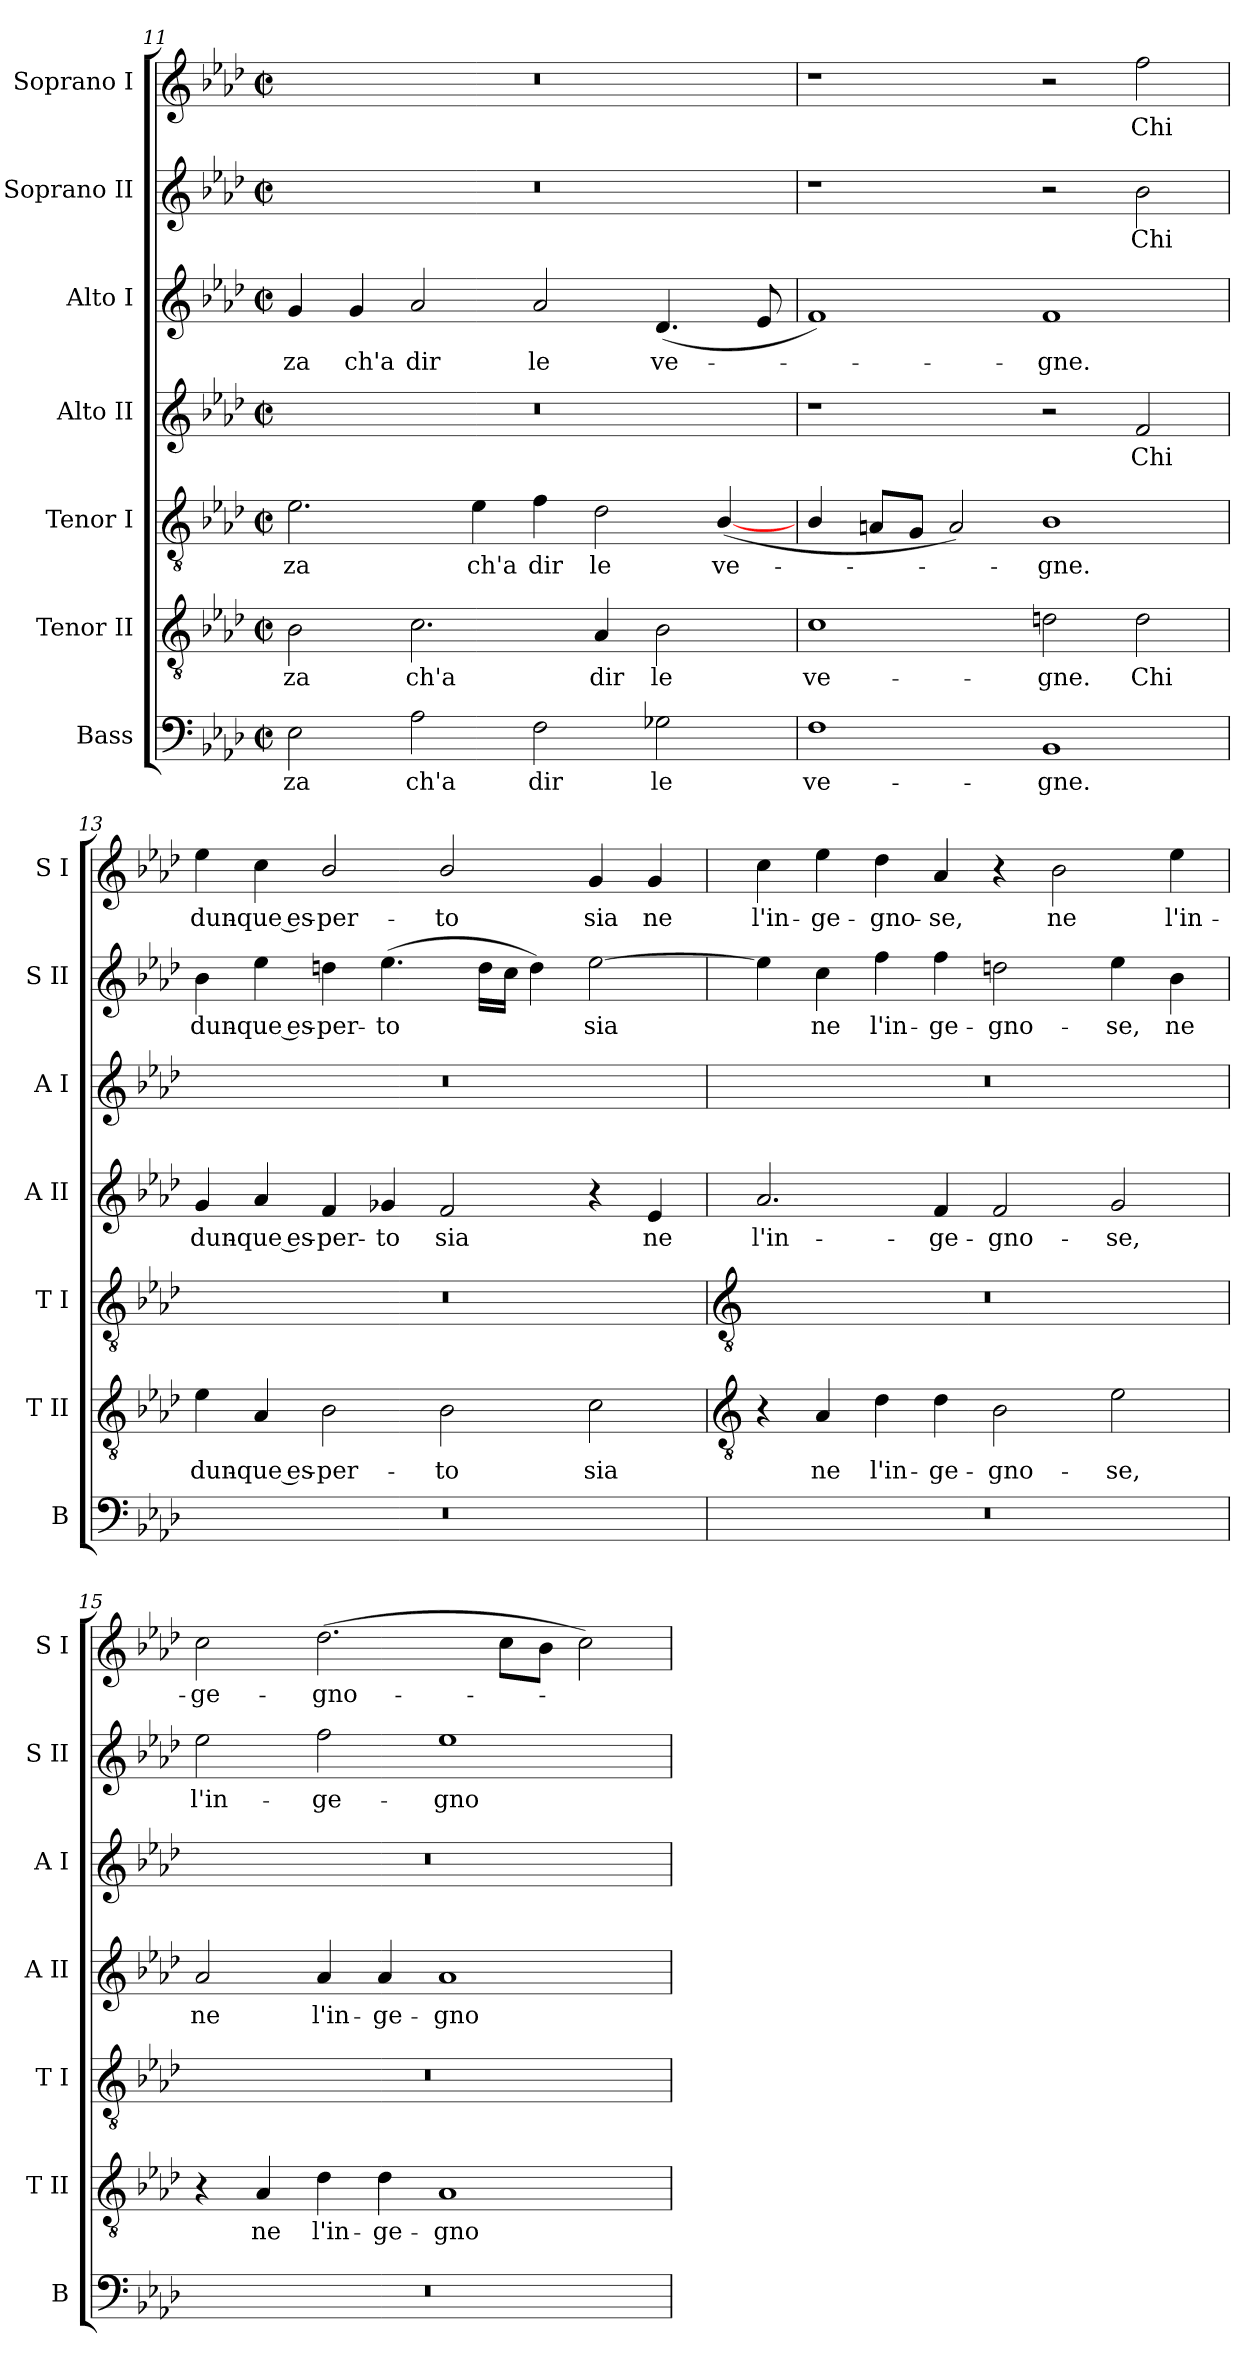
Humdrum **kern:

**kern	**text	**kern	**text	**kern	**text	**kern	**text	**kern	**text	**kern	**text	**kern	**text
*part7	*part7	*part6	*part6	*part5	*part5	*part4	*part4	*part3	*part3	*part2	*part2	*part1	*part1
*staff7	*staff7	*staff6	*staff6	*staff5	*staff5	*staff4	*staff4	*staff3	*staff3	*staff2	*staff2	*staff1	*staff1
*I"Bass	*	*I"Tenor II	*	*I"Tenor I	*	*I"Alto II	*	*I"Alto I	*	*I"Soprano II	*	*I"Soprano I	*
*I'B	*	*I'T II	*	*I'T I	*	*I'A II	*	*I'A I	*	*I'S II	*	*I'S I	*
!!LO:LB:g=z
*clefF4	*	*clefGv2	*	*clefGv2	*	*clefG2	*	*clefG2	*	*clefG2	*	*clefG2	*
*k[b-e-a-d-]	*	*k[b-e-a-d-]	*	*k[b-e-a-d-]	*	*k[b-e-a-d-]	*	*k[b-e-a-d-]	*	*k[b-e-a-d-]	*	*k[b-e-a-d-]	*
*A-:	*	*A-:	*	*A-:	*	*A-:	*	*A-:	*	*A-:	*	*A-:	*
*M4/2	*	*M4/2	*	*M4/2	*	*M4/2	*	*M4/2	*	*M4/2	*	*M4/2	*
*met(c|)	*	*met(c|)	*	*met(c|)	*	*met(c|)	*	*met(c|)	*	*met(c|)	*	*met(c|)	*
=11	=11	=11	=11	=11	=11	=11	=11	=11	=11	=11	=11	=11	=11
!	!LO:LY:b	!	!LO:LY:b	!	!LO:LY:b	!	!	!	!LO:LY:b	!	!	!	!
2E-	-za	2B-	-za	2.e-	-za	0r	.	4g	-za	0r	.	0r	.
!	!	!	!	!	!	!	!	!	!LO:LY:b	!	!	!	!
.	.	.	.	.	.	.	.	4g	ch'a	.	.	.	.
!	!LO:LY:b	!	!LO:LY:b	!	!	!	!	!	!LO:LY:b	!	!	!	!
2A-	ch'a	2.c	ch'a	.	.	.	.	2a-	dir	.	.	.	.
!	!	!	!	!	!LO:LY:b	!	!	!	!	!	!	!	!
.	.	.	.	4e-	ch'a	.	.	.	.	.	.	.	.
!	!LO:LY:b	!	!	!	!LO:LY:b	!	!	!	!LO:LY:b	!	!	!	!
2F	dir	.	.	4f	dir	.	.	2a-	le	.	.	.	.
!	!	!	!LO:LY:b	!	!LO:LY:b	!	!	!	!	!	!	!	!
.	.	4A-	dir	2d-	le	.	.	.	.	.	.	.	.
!	!LO:LY:b	!	!LO:LY:b	!	!	!	!	!	!LO:LY:b	!	!	!	!
2G-X	le	2B-	le	.	.	.	.	(<4.d-	ve-	.	.	.	.
!	!	!	!	!	!LO:LY:b	!	!	!	!	!	!	!	!
.	.	.	.	(<[4B-/	ve-	.	.	.	.	.	.	.	.
.	.	.	.	.	.	.	.	8e-	.	.	.	.	.
=12	=12	=12	=12	=12	=12	=12	=12	=12	=12	=12	=12	=12	=12
!	!LO:LY:b	!	!LO:LY:b	!	!	!	!	!	!	!	!	!	!
1F	ve-	1c	ve-	4B-/	.	1r	.	1f)	.	1r	.	1r	.
.	.	.	.	8AnL	.	.	.	.	.	.	.	.	.
.	.	.	.	8GJ	.	.	.	.	.	.	.	.	.
.	.	.	.	2A)	.	.	.	.	.	.	.	.	.
!	!LO:LY:b	!	!LO:LY:b	!	!LO:LY:b	!	!	!	!LO:LY:b	!	!	!	!
1BB-	-gne.	2dn	-gne.	1B-	gne.	2r	.	1f	gne.	2r	.	2r	.
!	!	!	!LO:LY:b	!	!	!	!LO:LY:b	!	!	!	!LO:LY:b	!	!LO:LY:b
.	.	2d	Chi	.	.	2f	Chi	.	.	2b-	Chi	2ff	Chi
=13	=13	=13	=13	=13	=13	=13	=13	=13	=13	=13	=13	=13	=13
!	!	!	!LO:LY:b	!	!	!	!LO:LY:b	!	!	!	!LO:LY:b	!	!LO:LY:b
0r	.	4e-	dun-	0r	.	4g	dun-	0r	.	4b-	dun-	4ee-	dun-
!	!	!	!LO:LY:b	!	!	!	!LO:LY:b	!	!	!	!LO:LY:b	!	!LO:LY:b
.	.	4A-	-que es-	.	.	4a-	-que es-	.	.	4ee-	-que es-	4cc	-que es-
!	!	!	!LO:LY:b	!	!	!	!LO:LY:b	!	!	!	!LO:LY:b	!	!LO:LY:b
.	.	2B-	-per-	.	.	4f	-per-	.	.	4ddn	-per-	2b-/	-per-
!	!	!	!	!	!	!	!LO:LY:b	!	!	!	!LO:LY:b	!	!
.	.	.	.	.	.	4g-X	-to	.	.	(>4.ee-	-to	.	.
!	!	!	!LO:LY:b	!	!	!	!LO:LY:b	!	!	!	!	!	!LO:LY:b
.	.	2B-	-to	.	.	2f	sia	.	.	.	.	2b-/	-to
.	.	.	.	.	.	.	.	.	.	16ddLL	.	.	.
.	.	.	.	.	.	.	.	.	.	16ccJJ	.	.	.
.	.	.	.	.	.	.	.	.	.	4dd)	.	.	.
!	!	!	!LO:LY:b	!	!	!	!	!	!	!	!LO:LY:b	!	!LO:LY:b
.	.	2c	sia	.	.	4r	.	.	.	[2ee-	sia	4g	sia
!	!	!	!	!	!	!	!LO:LY:b	!	!	!	!	!	!LO:LY:b
.	.	.	.	.	.	4e-	ne	.	.	.	.	4g	ne
!!LO:LB:g=z
=14	=14	=14	=14	=14	=14	=14	=14	=14	=14	=14	=14	=14	=14
*	*	*clefGv2	*	*clefGv2	*	*	*	*	*	*	*	*	*
!	!	!	!	!	!	!	!LO:LY:b	!	!	!	!	!	!LO:LY:b
0r	.	4r	.	0r	.	2.a-	l'in-	0r	.	4ee-]	.	4cc	l'in-
!	!	!	!LO:LY:b	!	!	!	!	!	!	!	!LO:LY:b	!	!LO:LY:b
.	.	4A-	ne	.	.	.	.	.	.	4cc	ne	4ee-	-ge-
!	!	!	!LO:LY:b	!	!	!	!	!	!	!	!LO:LY:b	!	!LO:LY:b
.	.	4d-	l'in-	.	.	.	.	.	.	4ff	l'in-	4dd-	-gno-
!	!	!	!LO:LY:b	!	!	!	!LO:LY:b	!	!	!	!LO:LY:b	!	!LO:LY:b
.	.	4d-	-ge-	.	.	4f	-ge-	.	.	4ff	-ge-	4a-	-se,
!	!	!	!LO:LY:b	!	!	!	!LO:LY:b	!	!	!	!LO:LY:b	!	!
.	.	2B-	-gno-	.	.	2f	-gno-	.	.	2ddn	-gno-	4r	.
!	!	!	!	!	!	!	!	!	!	!	!	!	!LO:LY:b
.	.	.	.	.	.	.	.	.	.	.	.	2b-	ne
!	!	!	!LO:LY:b	!	!	!	!LO:LY:b	!	!	!	!LO:LY:b	!	!
.	.	2e-	-se,	.	.	2g	-se,	.	.	4ee-	-se,	.	.
!	!	!	!	!	!	!	!	!	!	!	!LO:LY:b	!	!LO:LY:b
.	.	.	.	.	.	.	.	.	.	4b-	ne	4ee-	l'in-
=15	=15	=15	=15	=15	=15	=15	=15	=15	=15	=15	=15	=15	=15
!	!	!	!	!	!	!	!LO:LY:b	!	!	!	!LO:LY:b	!	!LO:LY:b
0r	.	4r	.	0r	.	2a-	ne	0r	.	2ee-	l'in-	2cc	-ge-
!	!	!	!LO:LY:b	!	!	!	!	!	!	!	!	!	!
.	.	4A-	ne	.	.	.	.	.	.	.	.	.	.
!	!	!	!LO:LY:b	!	!	!	!LO:LY:b	!	!	!	!LO:LY:b	!	!LO:LY:b
.	.	4d-	l'in-	.	.	4a-	l'in-	.	.	2ff	-ge-	(>2.dd-	-gno-
!	!	!	!LO:LY:b	!	!	!	!LO:LY:b	!	!	!	!	!	!
.	.	4d-	-ge-	.	.	4a-	-ge-	.	.	.	.	.	.
!	!	!	!LO:LY:b	!	!	!	!LO:LY:b	!	!	!	!LO:LY:b	!	!
.	.	1A-	-gno-	.	.	1a-	-gno-	.	.	1ee-	-gno-	.	.
.	.	.	.	.	.	.	.	.	.	.	.	8ccL	.
.	.	.	.	.	.	.	.	.	.	.	.	8b-J	.
.	.	.	.	.	.	.	.	.	.	.	.	2cc)	.
=	=	=	=	=	=	=	=	=	=	=	=	=	=
*-	*-	*-	*-	*-	*-	*-	*-	*-	*-	*-	*-	*-	*-
